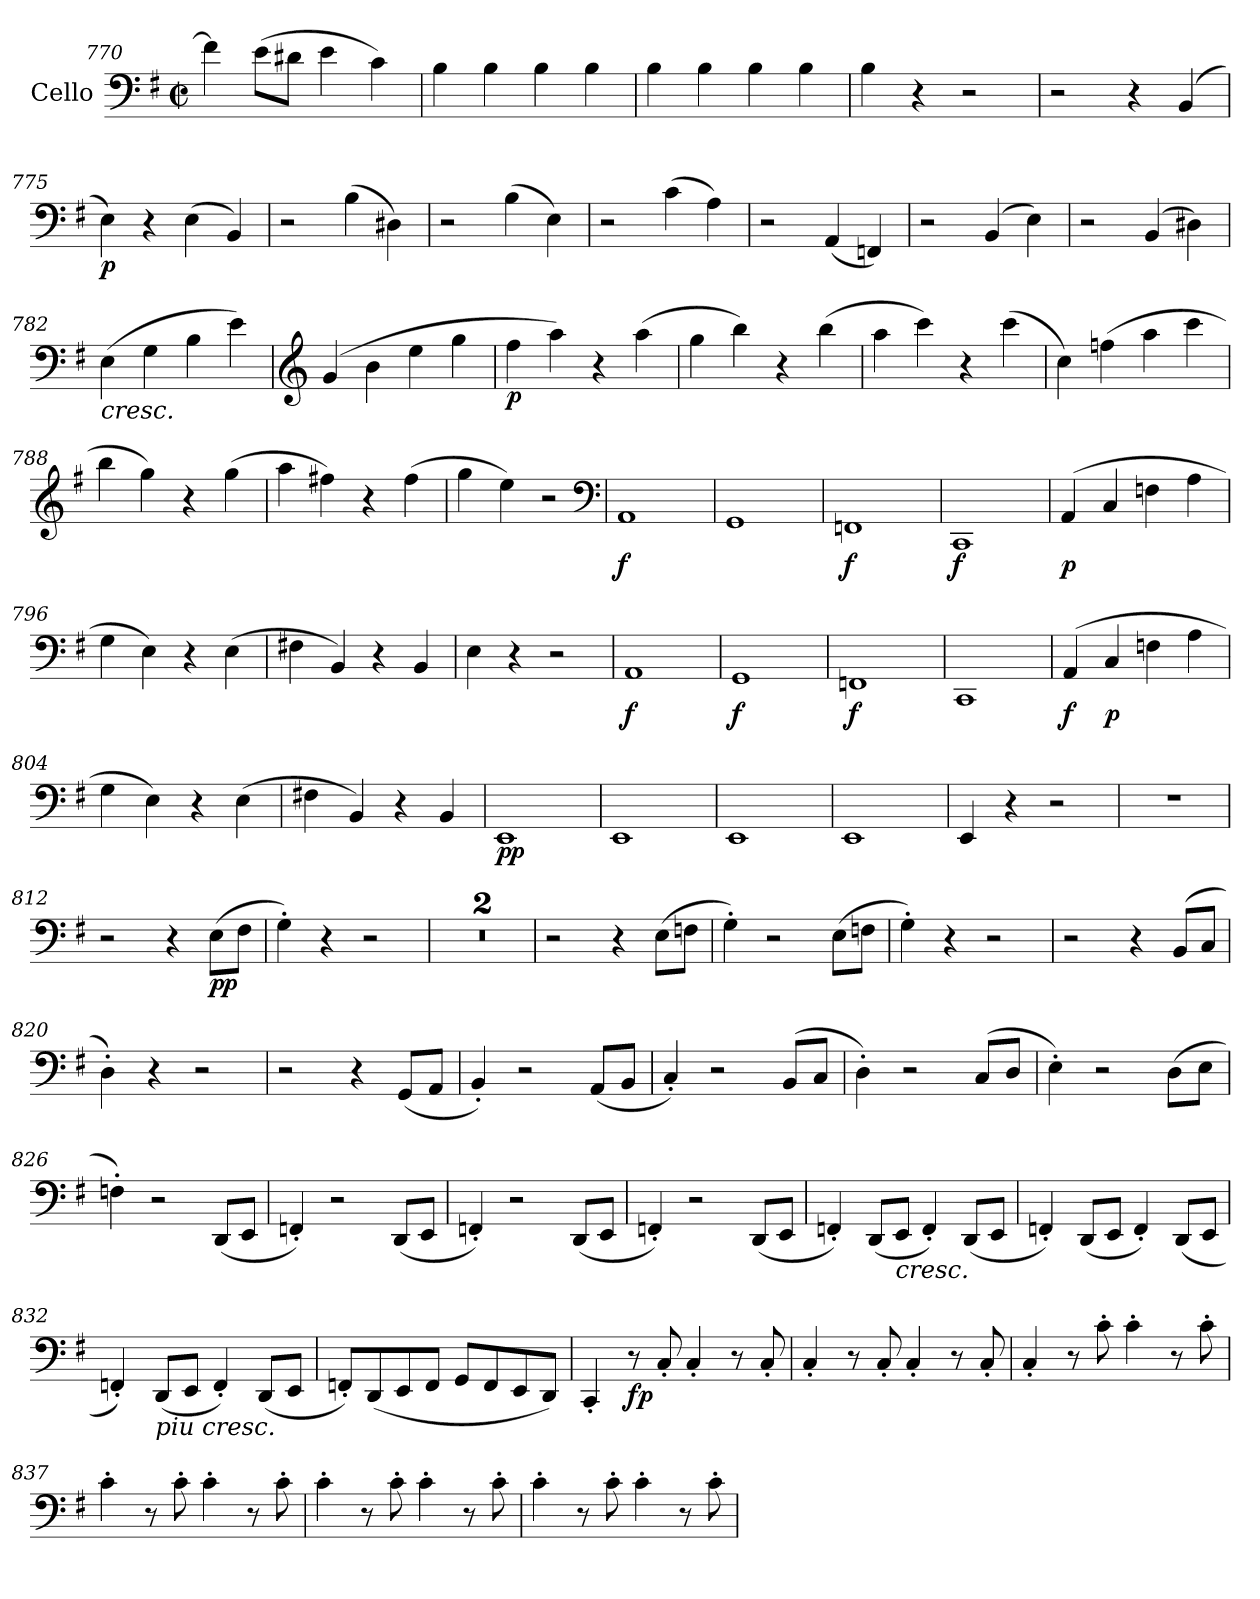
**kern	**dynam
*part1	*part1
*staff1	*staff1
*I"Cello	*
*clefF4	*
*k[f#]	*
*e:	*
*M2/2	*
*met(c|)	*
=770	=770
4f#]	.
(8eL	.
8d#XJ	.
4e	.
4c)	.
=771	=771
4B	.
4B	.
4B	.
4B	.
=772	=772
4B	.
4B	.
4B	.
4B	.
=773	=773
4B	.
4r	.
2r	.
=774	=774
2r	.
4r	.
(4BB	.
=775	=775
4E)	p
4r	.
(4E	.
4BB)	.
=776	=776
2r	.
(4B	.
4D#X)	.
=777	=777
2r	.
(4B	.
4E)	.
=778	=778
2r	.
(4c	.
4A)	.
=779	=779
2r	.
(4AA	.
4FFn)	.
=780	=780
2r	.
(4BB	.
4E)	.
=781	=781
2r	.
(<4BB	.
4D#X)	.
=782	=782
!LO:TX:b:i:t=cresc.	!
(4E	.
4G	.
4B	.
4e)	.
=783	=783
*clefG2	*
(4g	.
4b	.
4ee	.
4gg	.
=784	=784
4ff#	p
4aa)	.
4r	.
(4aa	.
=785	=785
4gg	.
4bb)	.
4r	.
(4bb	.
=786	=786
4aa	.
4ccc)	.
4r	.
(4ccc	.
=787	=787
4cc)	.
(4ffn	.
4aa	.
4ccc	.
=788	=788
4bb	.
4gg)	.
4r	.
(4gg	.
=789	=789
4aa	.
4ff#X)	.
4r	.
(4ff#	.
=790	=790
4gg	.
4ee)	.
2r	.
*clefF4	*
=791	=791
1AA	f
=792	=792
1GG	.
=793	=793
1FFn	f
=794	=794
1CC	f
=795	=795
(4AA	p
4C	.
4Fn	.
4A	.
=796	=796
4G	.
4E)	.
4r	.
(4E	.
=797	=797
4F#X	.
4BB)	.
4r	.
4BB	.
=798	=798
4E	.
4r	.
2r	.
=799	=799
1AA	f
=800	=800
1GG	f
=801	=801
1FFn	f
=802	=802
1CC	.
=803	=803
(4AA	f
4C	p
4Fn	.
4A	.
=804	=804
4G	.
4E)	.
4r	.
(4E	.
=805	=805
4F#X	.
4BB)	.
4r	.
4BB	.
=806	=806
1EE	pp
=807	=807
1EE	.
=808	=808
1EE	.
=809	=809
1EE	.
=810	=810
4EE	.
4r	.
2r	.
=811	=811
1r	.
=812	=812
2r	.
4r	.
(8EL	pp
8F#J	.
=813	=813
4G')	.
4r	.
2r	.
=814	=814
1r	.
=815	=815
1r	.
=816	=816
2r	.
4r	.
(8EL	.
8FnJ	.
=817	=817
4G')	.
2r	.
(8EL	.
8FnJ	.
=818	=818
4G')	.
4r	.
2r	.
=819	=819
2r	.
4r	.
(<8BBL	.
8CJ	.
=820	=820
4D')	.
4r	.
2r	.
=821	=821
2r	.
4r	.
(8GGL	.
8AAJ	.
=822	=822
4BB')	.
2r	.
(8AAL	.
8BBJ	.
=823	=823
4C')	.
2r	.
(<8BBL	.
8CJ	.
=824	=824
4D')	.
2r	.
(<8CL	.
8DJ	.
=825	=825
4E')	.
2r	.
(8DL	.
8EJ	.
=826	=826
4Fn')	.
2r	.
(8DDL	.
8EEJ	.
=827	=827
4FFn')	.
2r	.
(8DDL	.
8EEJ	.
=828	=828
4FFn')	.
2r	.
(8DDL	.
8EEJ	.
=829	=829
4FFn')	.
2r	.
(8DDL	.
8EEJ	.
=830	=830
4FFn')	.
(8DDL	.
!LO:TX:b:i:t=cresc.	!
8EEJ	.
4FF')	.
(8DDL	.
8EEJ	.
=831	=831
4FFn')	.
(8DDL	.
8EEJ	.
4FF')	.
(8DDL	.
8EEJ	.
=832	=832
4FFn')	.
!LO:TX:b:i:t=piu cresc.	!
(8DDL	.
8EEJ	.
4FF')	.
(8DDL	.
8EEJ	.
=833	=833
8FFn'L)	.
(8DD	.
8EE	.
8FFJ	.
8GGL	.
8FF	.
8EE	.
8DDJ)	.
=834	=834
4CC'	.
8r	fp
8C'	.
4C'	.
8r	.
8C'	.
=835	=835
4C'	.
8r	.
8C'	.
4C'	.
8r	.
8C'	.
=836	=836
4C'	.
8r	.
8c'	.
4c'	.
8r	.
8c'	.
=837	=837
4c'	.
8r	.
8c'	.
4c'	.
8r	.
8c'	.
=838	=838
4c'	.
8r	.
8c'	.
4c'	.
8r	.
8c'	.
=839	=839
4c'	.
8r	.
8c'	.
4c'	.
8r	.
8c'	.
=	=
*-	*-
